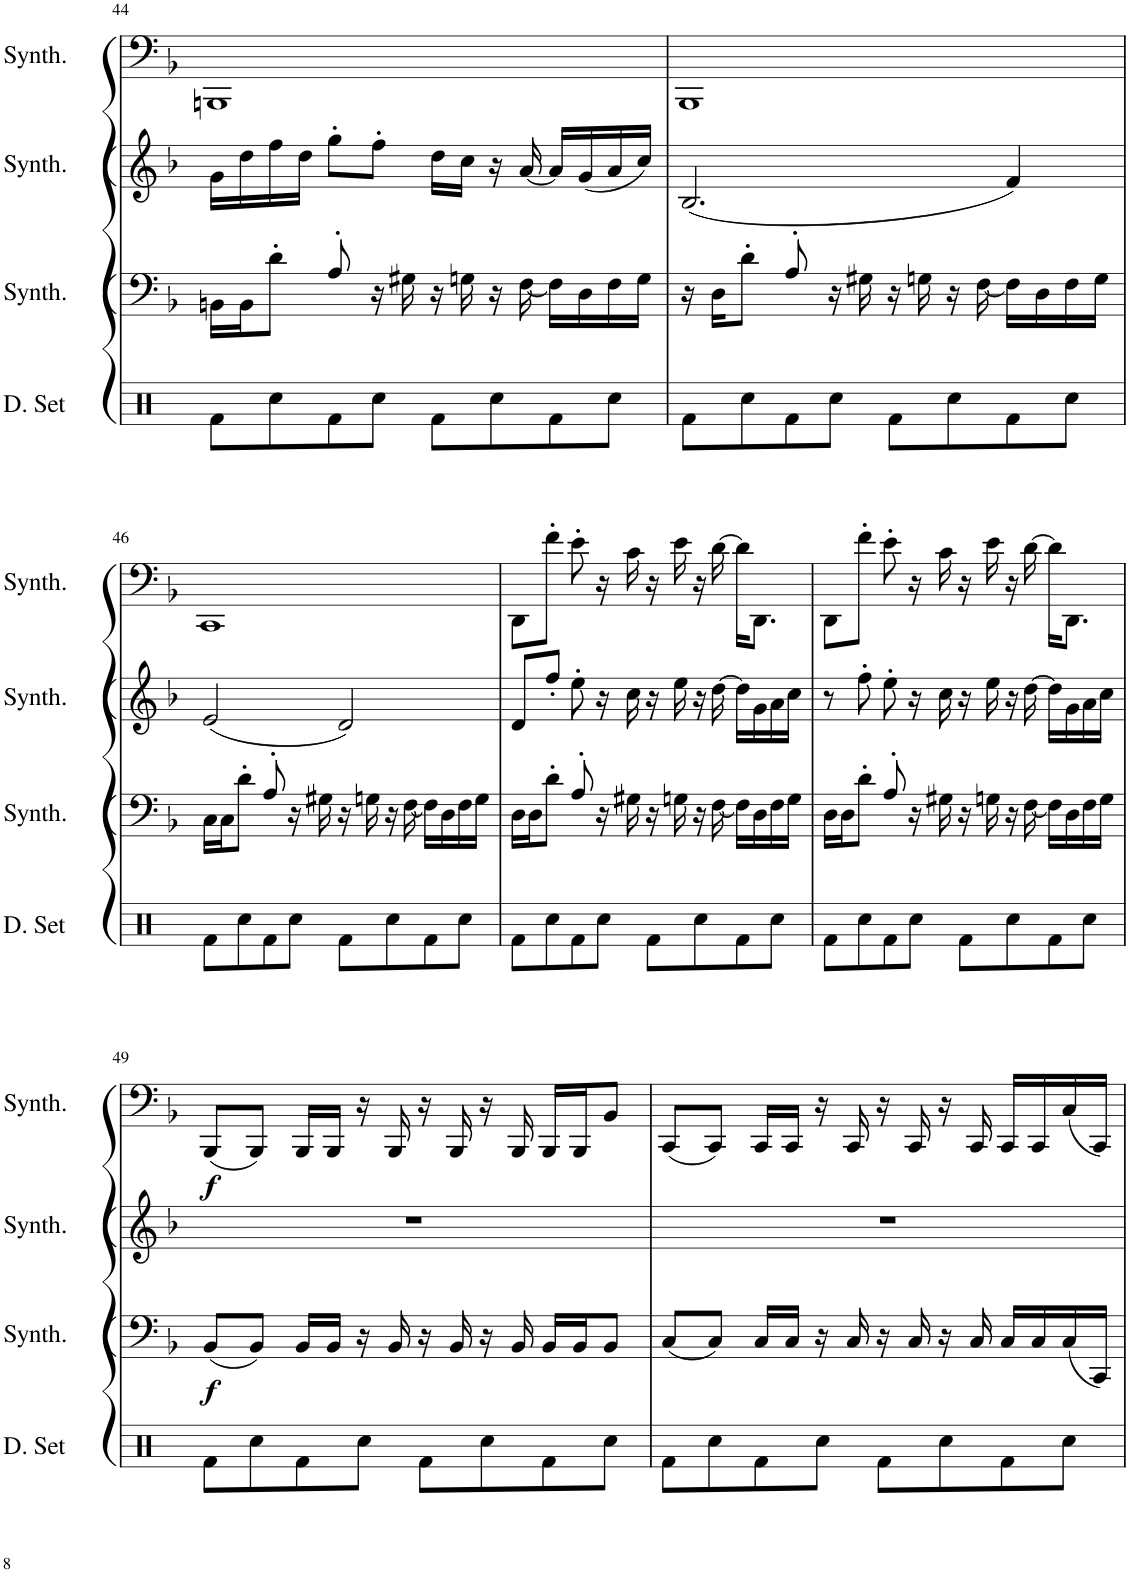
**kern	**kern	**dynam	**kern	**kern	**dynam
*part4	*part3	*part3	*part2	*part1	*part1
*staff4	*staff3	*staff3	*staff2	*staff1	*staff1
*I"Drumset	*I"Saw Synthesizer	*	*I"Square Synthesizer	*I"Square Synthesizer	*
*I'D. Set	*I'Synth.	*	*I'Synth.	*I'Synth.	*
!!LO:PB:g=z
*clefX	*clefF4	*	*clefG2	*clefF4	*
*k[]	*k[b-]	*	*k[b-]	*k[b-]	*
*M4/4	*M4/4	*	*M4/4	*M4/4	*
=44	=44	=44	=44	=44	=44
8Rf\L	16BBn\LL	.	16g\LL	1BBBn	.
.	16BB\J	.	16dd\	.	.
8Rcc\	8d'>\J	.	16ff\	.	.
.	.	.	16dd\JJ	.	.
8Rf\	8A'>/	.	8gg'\L	.	.
8Rcc\J	16r	.	8ff'\J	.	.
.	16G#X\	.	.	.	.
8Rf\L	16r	.	16dd\LL	.	.
.	16Gn\	.	16cc\JJ	.	.
8Rcc\	16r	.	16r	.	.
.	[<16F\	.	[16a/	.	.
8Rf\	16F\LL]	.	16a/LL]	.	.
.	16D\	.	(16g/	.	.
8Rcc\J	16F\	.	16a/	.	.
.	16G\JJ	.	16cc/JJ)	.	.
=45	=45	=45	=45	=45	=45
8Rf\L	16r	.	(2.B-/	1BBB-	.
.	16D\KL	.	.	.	.
8Rcc\	8d'>\J	.	.	.	.
8Rf\	8A'>/	.	.	.	.
8Rcc\J	16r	.	.	.	.
.	16G#X\	.	.	.	.
8Rf\L	16r	.	.	.	.
.	16Gn\	.	.	.	.
8Rcc\	16r	.	.	.	.
.	[<16F\	.	.	.	.
8Rf\	16F\LL]	.	4f/)	.	.
.	16D\	.	.	.	.
8Rcc\J	16F\	.	.	.	.
.	16G\JJ	.	.	.	.
!!LO:LB:g=z
=46	=46	=46	=46	=46	=46
8Rf\L	16C\LL	.	(2e/	1CC	.
.	16C\J	.	.	.	.
8Rcc\	8d'>\J	.	.	.	.
8Rf\	8A'>/	.	.	.	.
8Rcc\J	16r	.	.	.	.
.	16G#X\	.	.	.	.
8Rf\L	16r	.	2d/)	.	.
.	16Gn\	.	.	.	.
8Rcc\	16r	.	.	.	.
.	[<16F\	.	.	.	.
8Rf\	16F\LL]	.	.	.	.
.	16D\	.	.	.	.
8Rcc\J	16F\	.	.	.	.
.	16G\JJ	.	.	.	.
=47	=47	=47	=47	=47	=47
8Rf\L	16D\LL	.	8d/L	8DD\L	.
.	16D\J	.	.	.	.
8Rcc\	8d'>\J	.	8ff'/J	8f'\J	.
8Rf\	8A'>/	.	8ee'\	8e'\	.
8Rcc\J	16r	.	16r	16r	.
.	16G#X\	.	16cc\	16c\	.
8Rf\L	16r	.	16r	16r	.
.	16Gn\	.	16ee\	16e\	.
8Rcc\	16r	.	16r	16r	.
.	[<16F\	.	[16dd\	[16d\	.
8Rf\	16F\LL]	.	16dd\LL]	16d\KL]	.
.	16D\	.	16g\	8.DD\J	.
8Rcc\J	16F\	.	16a\	.	.
.	16G\JJ	.	16cc\JJ	.	.
=48	=48	=48	=48	=48	=48
8Rf\L	16D\LL	.	8r	8DD\L	.
.	16D\J	.	.	.	.
8Rcc\	8d'>\J	.	8ff'\	8f'\J	.
8Rf\	8A'>/	.	8ee'\	8e'\	.
8Rcc\J	16r	.	16r	16r	.
.	16G#X\	.	16cc\	16c\	.
8Rf\L	16r	.	16r	16r	.
.	16Gn\	.	16ee\	16e\	.
8Rcc\	16r	.	16r	16r	.
.	[<16F\	.	[16dd\	[16d\	.
8Rf\	16F\LL]	.	16dd\LL]	16d\KL]	.
.	16D\	.	16g\	8.DD\J	.
8Rcc\J	16F\	.	16a\	.	.
.	16G\JJ	.	16cc\JJ	.	.
!!LO:LB:g=z
=49	=49	=49	=49	=49	=49
!	!	!LO:DY:b	!	!	!LO:DY:b
8Rf\L	(8BB-/L	f	1r	(8BBB-/L	f
8Rcc\	8BB-/J)	.	.	8BBB-/J)	.
8Rf\	16BB-/LL	.	.	16BBB-/LL	.
.	16BB-/JJ	.	.	16BBB-/JJ	.
8Rcc\J	16r	.	.	16r	.
.	16BB-/	.	.	16BBB-/	.
8Rf\L	16r	.	.	16r	.
.	16BB-/	.	.	16BBB-/	.
8Rcc\	16r	.	.	16r	.
.	16BB-/	.	.	16BBB-/	.
8Rf\	16BB-/LL	.	.	16BBB-/LL	.
.	16BB-/J	.	.	16BBB-/J	.
8Rcc\J	8BB-/J	.	.	8BB-/J	.
=50	=50	=50	=50	=50	=50
8Rf\L	(8C/L	.	1r	(8CC/L	.
8Rcc\	8C/J)	.	.	8CC/J)	.
8Rf\	16C/LL	.	.	16CC/LL	.
.	16C/JJ	.	.	16CC/JJ	.
8Rcc\J	16r	.	.	16r	.
.	16C/	.	.	16CC/	.
8Rf\L	16r	.	.	16r	.
.	16C/	.	.	16CC/	.
8Rcc\	16r	.	.	16r	.
.	16C/	.	.	16CC/	.
8Rf\	16C/LL	.	.	16CC/LL	.
.	16C/	.	.	16CC/	.
8Rcc\J	(16C/	.	.	(16C/	.
.	16CC/JJ)	.	.	16CC/JJ)	.
=	=	=	=	=	=
*-	*-	*-	*-	*-	*-
